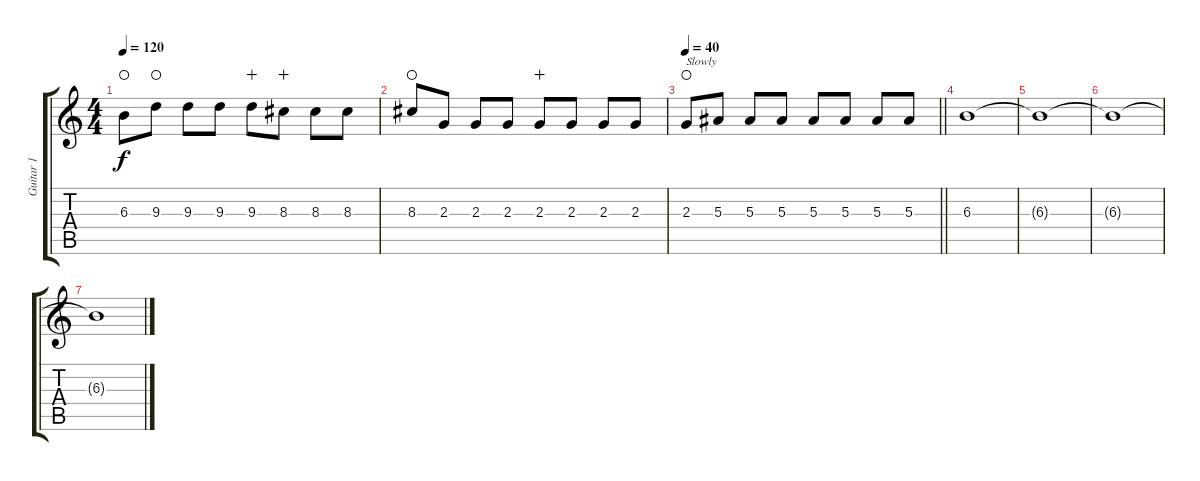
\track ("Guitar 1" "Guitar 1") {instrument distortionguitar}
\staff {score tabs}
\tuning (D4 A3 F3 C3 G2 D2) {hide}
\ts (4 4)
\tempo 120
\clef g2
\ks c
6.3.8{dy f waho} 9.3.8{waho} 9.3.8 9.3.8 9.3.8{wahc} 8.3.8{wahc} 8.3.8 8.3.8 |
8.3.8{waho} 2.3.8 2.3.8 2.3.8 2.3.8{wahc} 2.3.8 2.3.8 2.3.8 |
\tempo 40
\barLineRight lightlight
2.3.8{txt "Slowly" waho} 5.3.8 5.3.8 5.3.8 5.3.8 5.3.8 5.3.8 5.3.8 |
6.3.1 |
6.3{t}.1 |
6.3{t}.1 |
6.3{t}.1
